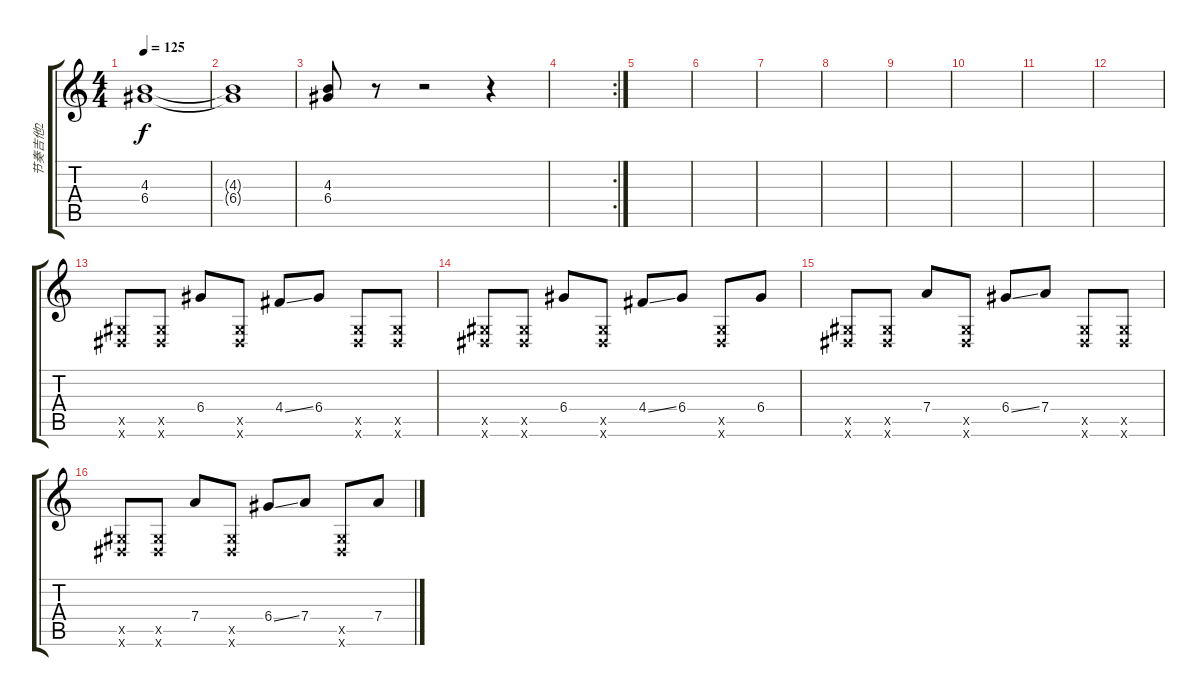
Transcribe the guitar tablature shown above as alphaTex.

\track ("节奏吉他2" "节奏吉他2") {instrument distortionguitar}
\staff {score tabs}
\tuning (E4 B3 G3 D3 A2 E2) {hide}
\ts (4 4)
\tempo 125
\clef g2
\ks c
(4.3 6.4).1{dy f} |
(4.3{t} 6.4{t}).1 |
(4.3 6.4).8 r.8 r.2 r.4 |
\rc 2
|
|
|
|
|
|
|
|
|
(-1.5{x} -1.6{x}).8 (-1.5{x} -1.6{x}).8 6.4.8 (-1.5{x} -1.6{x}).8 4.4{ss}.8 6.4.8 (-1.5{x} -1.6{x}).8 (-1.5{x} -1.6{x}).8 |
(-1.5{x} -1.6{x}).8 (-1.5{x} -1.6{x}).8 6.4.8 (-1.5{x} -1.6{x}).8 4.4{ss}.8 6.4.8 (-1.5{x} -1.6{x}).8 6.4.8 |
(-1.5{x} -1.6{x}).8 (-1.5{x} -1.6{x}).8 7.4.8 (-1.5{x} -1.6{x}).8 6.4{ss}.8 7.4.8 (-1.5{x} -1.6{x}).8 (-1.5{x} -1.6{x}).8 |
(-1.5{x} -1.6{x}).8 (-1.5{x} -1.6{x}).8 7.4.8 (-1.5{x} -1.6{x}).8 6.4{ss}.8 7.4.8 (-1.5{x} -1.6{x}).8 7.4.8
